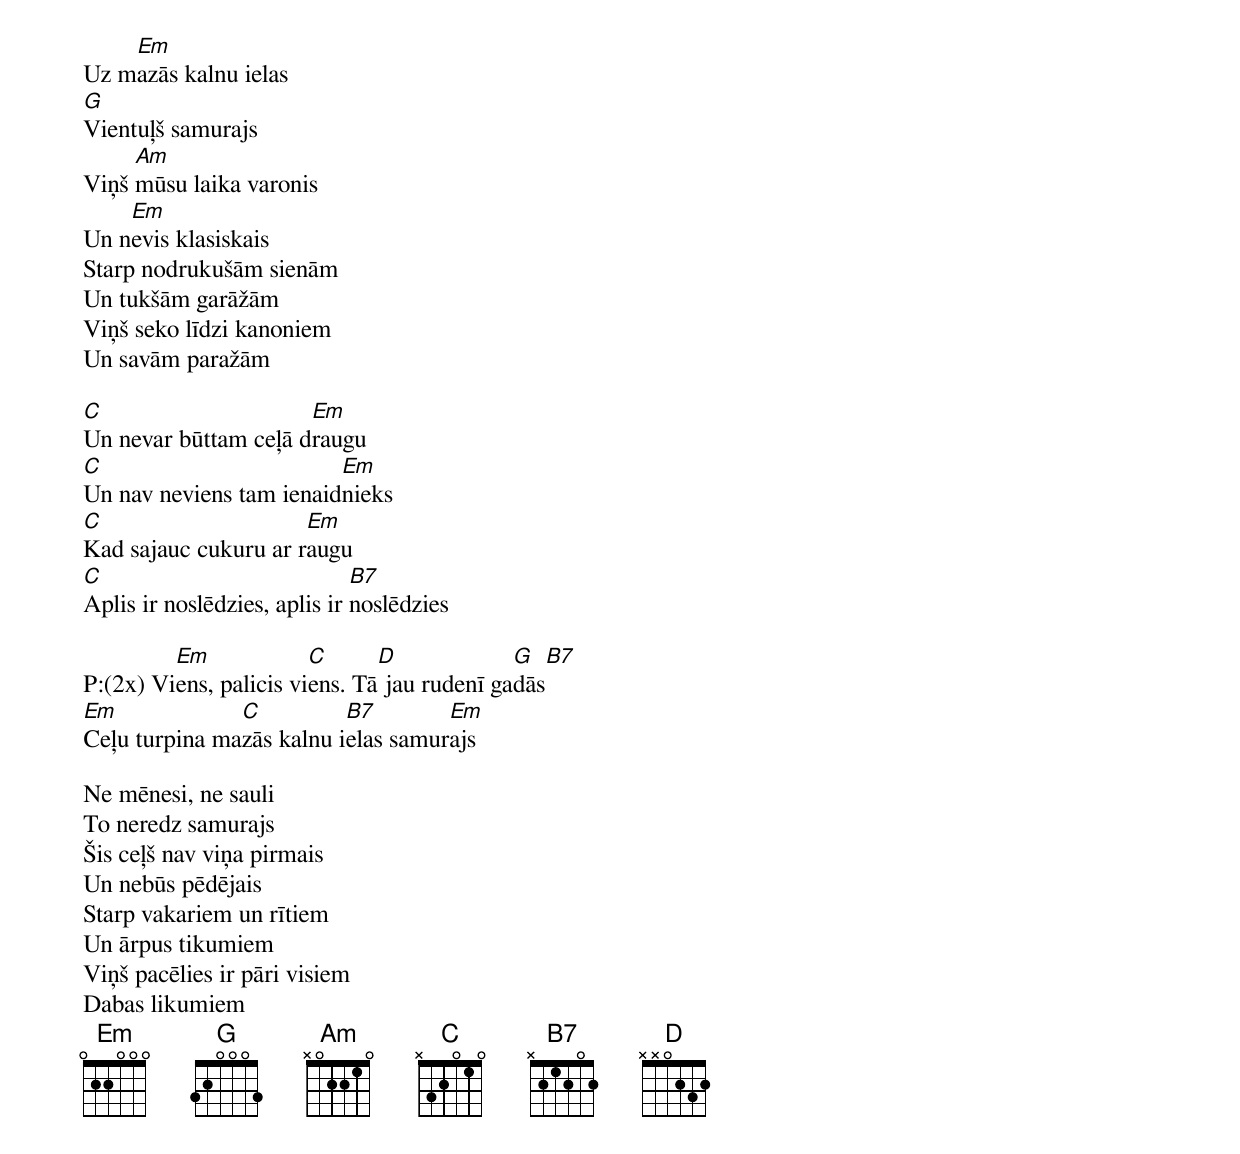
    Em
Uz mazās kalnu ielas
G
Vientuļš samurajs
     Am
Viņš mūsu laika varonis
    Em
Un nevis klasiskais
Starp nodrukušām sienām
Un tukšām garāžām
Viņš seko līdzi kanoniem
Un savām paražām

C                     Em
Un nevar būttam ceļā draugu
C                        Em
Un nav neviens tam ienaidnieks
C                     Em
Kad sajauc cukuru ar raugu
C                             B7
Aplis ir noslēdzies, aplis ir noslēdzies

         Em             C      D             G  B7
P:(2x) Viens, palicis viens. Tā jau rudenī gadās
Em             C          B7        Em
Ceļu turpina mazās kalnu ielas samurajs

Ne mēnesi, ne sauli
To neredz samurajs
Šis ceļš nav viņa pirmais
Un nebūs pēdējais
Starp vakariem un rītiem
Un ārpus tikumiem
Viņš pacēlies ir pāri visiem
Dabas likumiem
